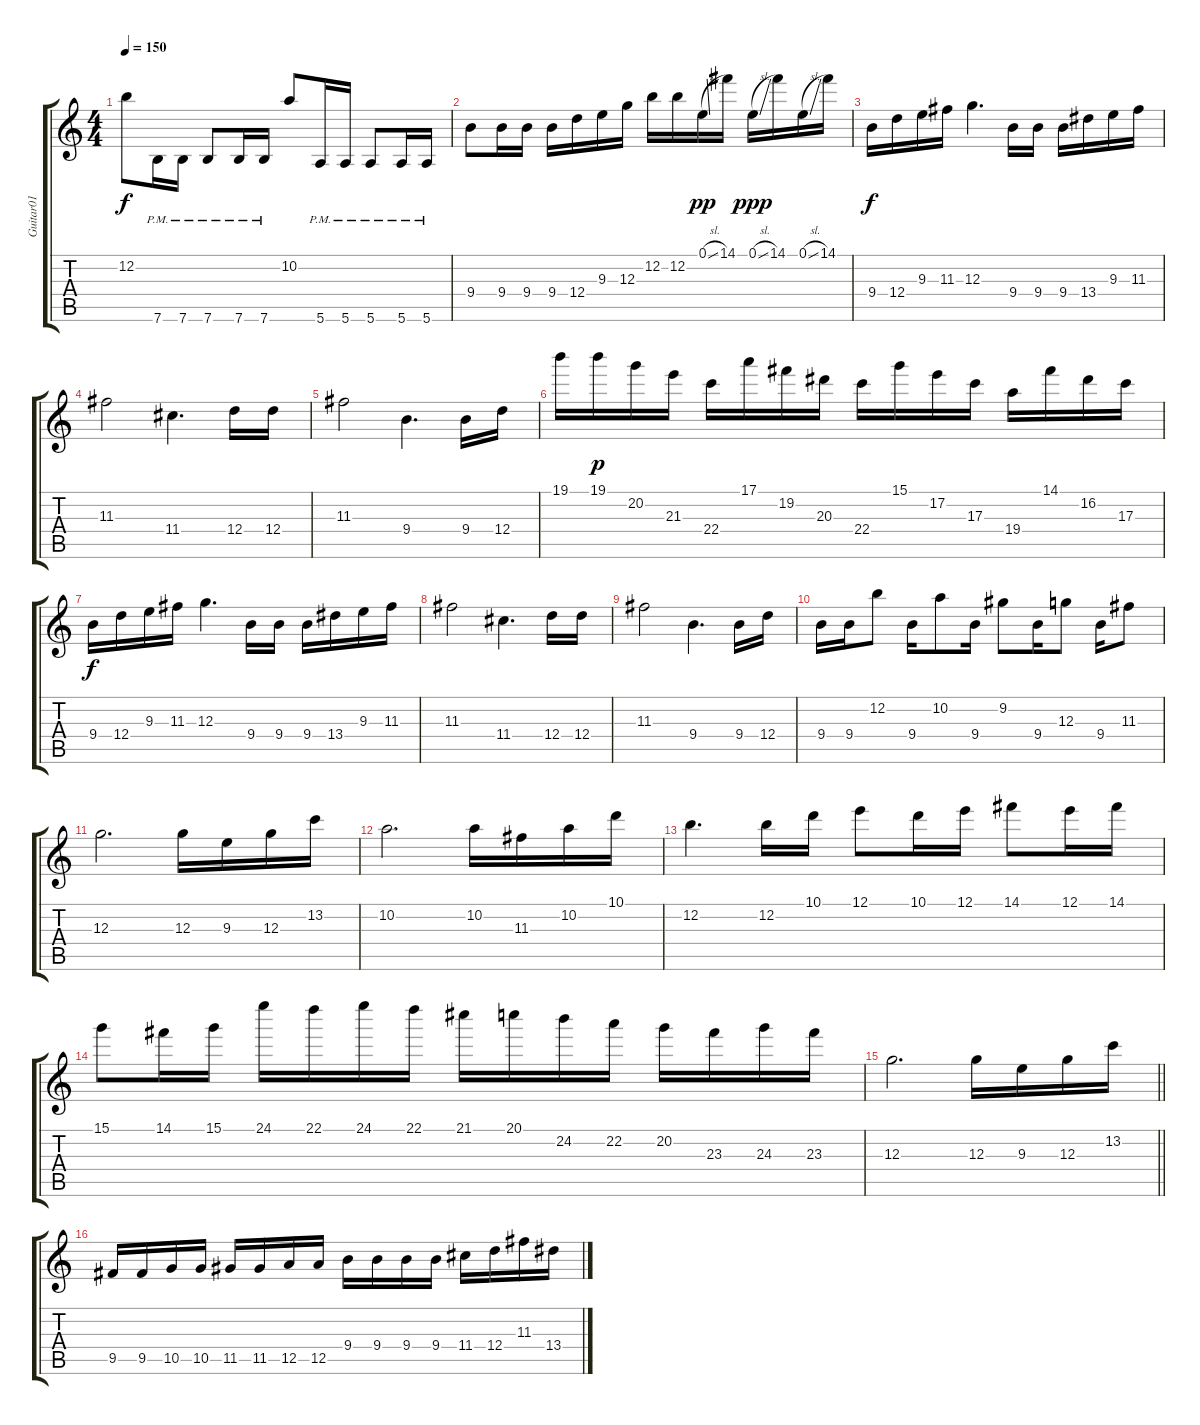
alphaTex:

\track ("Guitar01" "Guitar01") {instrument distortionguitar}
\staff {score tabs}
\tuning (E4 B3 G3 D3 A2 E2) {hide}
\ts (4 4)
\tempo 150
\clef g2
\ks c
12.2.8{dy f} 7.6{pm}.16 7.6{pm}.16 7.6{pm}.8 7.6{pm}.16 7.6{pm}.16 10.2.8 5.6{pm}.16 5.6{pm}.16 5.6{pm}.8 5.6{pm}.16 5.6{pm}.16 |
9.4.8 9.4.16 9.4.16 9.4.16 12.4.16 9.3.16 12.3.16 12.2.16 12.2.16 0.1{sl}.16{dy pp} 14.1.16 0.1{sl}.16{dy ppp} 14.1.16 0.1{sl}.16 14.1.16 |
9.4.16{dy f} 12.4.16 9.3.16 11.3.16 12.3.4{d} 9.4.16 9.4.16 9.4.16 13.4.16 9.3.16 11.3.16 |
11.3.2 11.4.4{d} 12.4.16 12.4.16 |
11.3.2 9.4.4{d} 9.4.16 12.4.16 |
19.1.16 19.1.16{dy p} 20.2.16 21.3.16 22.4.16 17.1.16 19.2.16 20.3.16 22.4.16 15.1.16 17.2.16 17.3.16 19.4.16 14.1.16 16.2.16 17.3.16 |
9.4.16{dy f} 12.4.16 9.3.16 11.3.16 12.3.4{d} 9.4.16 9.4.16 9.4.16 13.4.16 9.3.16 11.3.16 |
11.3.2 11.4.4{d} 12.4.16 12.4.16 |
11.3.2 9.4.4{d} 9.4.16 12.4.16 |
9.4.16 9.4.16 12.2.8 9.4.16 10.2.8 9.4.16 9.2.8 9.4.16 12.3.8 9.4.16 11.3.8 |
12.3.2{d} 12.3.16 9.3.16 12.3.16 13.2.16 |
10.2.2{d} 10.2.16 11.3.16 10.2.16 10.1.16 |
12.2.4{d} 12.2.16 10.1.16 12.1.8 10.1.16 12.1.16 14.1.8 12.1.16 14.1.16 |
15.1.8 14.1.16 15.1.16 24.1.16 22.1.16 24.1.16 22.1.16 21.1.16 20.1.16 24.2.16 22.2.16 20.2.16 23.3.16 24.3.16 23.3.16 |
\barLineRight lightlight
12.3.2{d} 12.3.16 9.3.16 12.3.16 13.2.16 |
\section ("" "")
9.5.16 9.5.16 10.5.16 10.5.16 11.5.16 11.5.16 12.5.16 12.5.16 9.4.16 9.4.16 9.4.16 9.4.16 11.4.16 12.4.16 11.3.16 13.4.16
